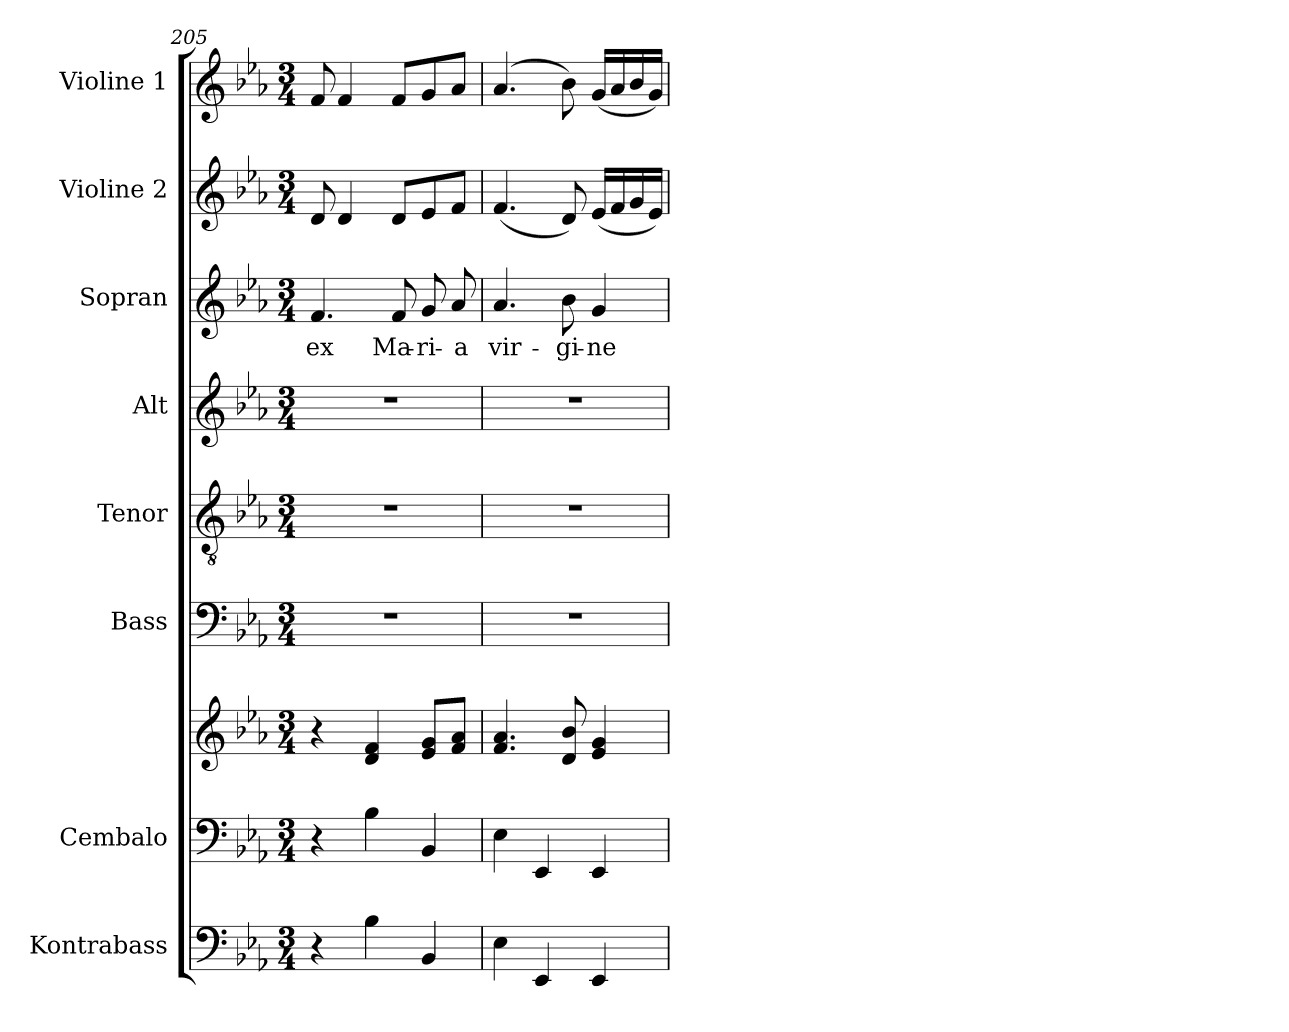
**kern	**kern	**kern	**kern	**kern	**kern	**kern	**text	**kern	**kern
*part8	*part7	*part7	*part6	*part5	*part4	*part3	*part3	*part2	*part1
*staff9	*staff8	*staff7	*staff6	*staff5	*staff4	*staff3	*staff3	*staff2	*staff1
*I"Kontrabass	*I"Cembalo	*	*I"Bass	*I"Tenor	*I"Alt	*I"Sopran	*	*I"Violine 2	*I"Violine 1
*I'Kb.	*I'Cemb.	*	*I'B.	*I'T.	*I'A.	*I'S.	*	*I'Vl. 2	*I'Vl. 1
*clefF4	*clefF4	*clefG2	*clefF4	*clefGv2	*clefG2	*clefG2	*	*clefG2	*clefG2
*ITrd7c12	*	*	*	*	*	*	*	*	*
*k[b-e-a-]	*k[b-e-a-]	*k[b-e-a-]	*k[b-e-a-]	*k[b-e-a-]	*k[b-e-a-]	*k[b-e-a-]	*	*k[b-e-a-]	*k[b-e-a-]
*E-:	*E-:	*E-:	*E-:	*E-:	*E-:	*E-:	*	*E-:	*E-:
*M3/4	*M3/4	*M3/4	*M3/4	*M3/4	*M3/4	*M3/4	*	*M3/4	*M3/4
=205	=205	=205	=205	=205	=205	=205	=205	=205	=205
!	!	!	!	!	!	!	!LO:LY:b	!	!
4r	4r	4r	2.r	2.r	2.r	4.f/	ex	8d/	8f/
.	.	.	.	.	.	.	.	4d/	4f/
4BB-\	4B-\	4d/ 4f/	.	.	.	.	.	.	.
!	!	!	!	!	!	!	!LO:LY:b	!	!
.	.	.	.	.	.	8f/	Ma-	8d/L	8f/L
!	!	!	!	!	!	!	!LO:LY:b	!	!
4BBB-/	4BB-/	8e-/ 8g/L	.	.	.	8g/	-ri-	8e-/	8g/
!	!	!	!	!	!	!	!LO:LY:b	!	!
.	.	8f/ 8a-/J	.	.	.	8a-/	-a	8f/J	8a-/J
=206	=206	=206	=206	=206	=206	=206	=206	=206	=206
!	!	!	!	!	!	!	!LO:LY:b	!	!
4EE-\	4E-\	4.f/ 4.a-/	2.r	2.r	2.r	4.a-/	vir-	(<4.f/	(4.a-/
4EEE-/	4EE-/	.	.	.	.	.	.	.	.
!	!	!	!	!	!	!	!LO:LY:b	!	!
.	.	8d/ 8b-/	.	.	.	8b-\	-gi-	8d/)	8b-\)
!	!	!	!	!	!	!	!LO:LY:b	!	!
4EEE-/	4EE-/	4e-/ 4g/	.	.	.	4g/	-ne	(<16e-/LL	(<16g/LL
.	.	.	.	.	.	.	.	16f/	16a-/
.	.	.	.	.	.	.	.	16g/	16b-/
.	.	.	.	.	.	.	.	16e-/JJ)	16g/JJ)
=	=	=	=	=	=	=	=	=	=
*-	*-	*-	*-	*-	*-	*-	*-	*-	*-
